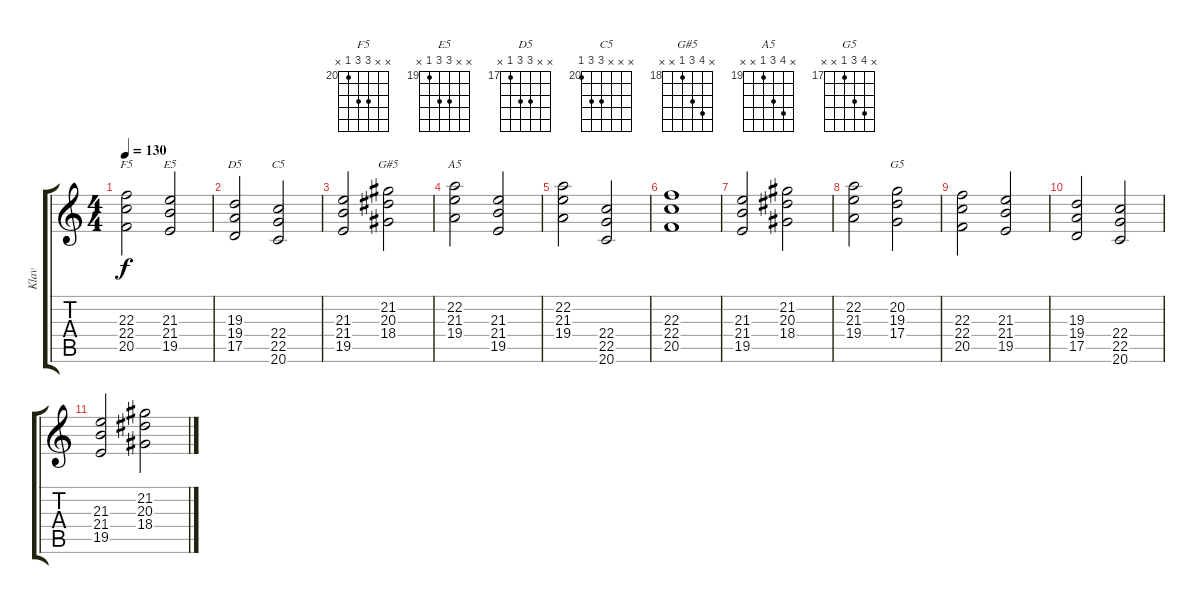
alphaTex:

\track ("Klav" "Klav") {instrument churchorgan}
\staff {score tabs}
\tuning (E4 B3 G3 D3 A2 E2) {hide}
\chord ("F5" x x 22 22 20 x) {firstfret 20}
\chord ("E5" x x 21 21 19 x) {firstfret 19}
\chord ("D5" x x 19 19 17 x) {firstfret 17}
\chord ("C5" x x x 22 22 20) {firstfret 20}
\chord ("G#5" x 21 20 18 x x) {firstfret 18}
\chord ("A5" x 22 21 19 x x) {firstfret 19}
\chord ("G5" x 20 19 17 x x) {firstfret 17}
\ts (4 4)
\tempo 130
\clef g2
\ks c
(22.3 22.4 20.5).2{ch "F5" dy f} (21.3 21.4 19.5).2{ch "E5"} |
(19.3 19.4 17.5).2{ch "D5"} (22.4 22.5 20.6).2{ch "C5"} |
(21.3 21.4 19.5).2 (21.2 20.3 18.4).2{ch "G#5"} |
(22.2 21.3 19.4).2{ch "A5"} (21.3 21.4 19.5).2 |
(22.2 21.3 19.4).2 (22.4 22.5 20.6).2 |
(22.3 22.4 20.5).1 |
(21.3 21.4 19.5).2 (21.2 20.3 18.4).2 |
(22.2 21.3 19.4).2 (20.2 19.3 17.4).2{ch "G5"} |
(22.3 22.4 20.5).2 (21.3 21.4 19.5).2 |
(19.3 19.4 17.5).2 (22.4 22.5 20.6).2 |
(21.3 21.4 19.5).2 (21.2 20.3 18.4).2
